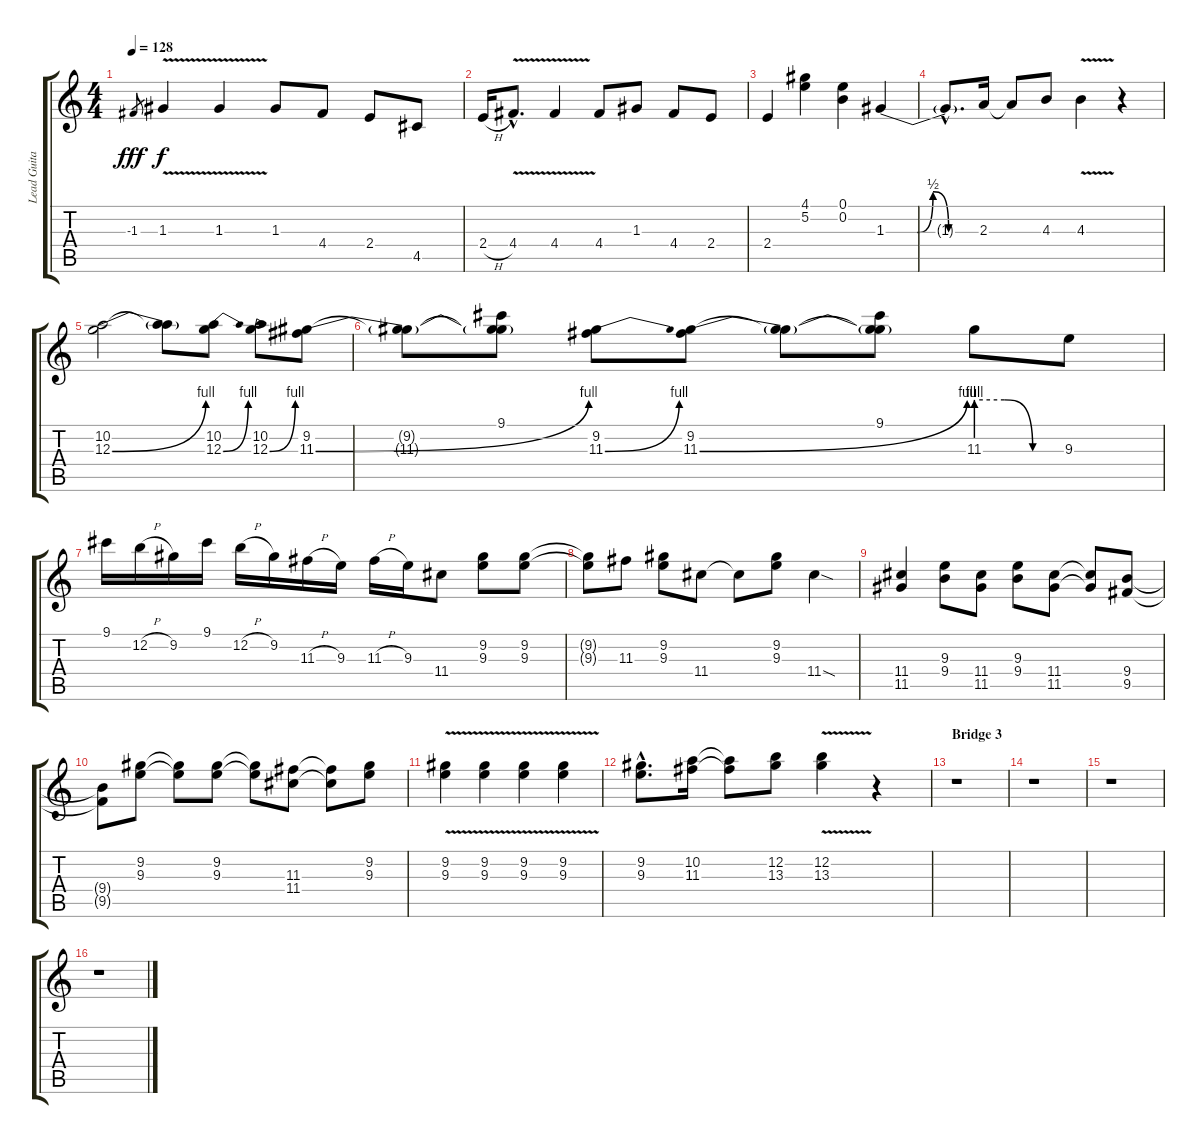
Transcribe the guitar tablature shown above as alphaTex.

\track ("Lead Guitar 1" "Lead Guita") {instrument distortionguitar}
\staff {score tabs}
\tuning (E4 B3 G3 D3 A2 E2) {hide}
\ts (4 4)
\tempo 128
\clef g2
\ks c
-1.3.8{gr dy fff} 1.3{v}.4{dy f} 1.3{v}.4 1.3.8 4.4.8 2.4.8 4.5.8 |
2.4{h}.16 4.4{v hac}.8{d} 4.4{v}.4 4.4.8 1.3.8 4.4.8 2.4.8 |
2.4.4 (4.1 5.2).4 (0.1 0.2).4 1.3{be (custom 0 0 20 0 30 2 40 0 60 0)}.4 |
1.3{hac t}.8{d} 2.3.16 2.3{t}.8 4.3.8 4.3{v}.4 r.4 |
(10.2 12.3{be (bend 0 0 60 4)}).2 (10.2{t} 12.3{t}).8 (10.2 12.3{be (bend 0 0 60 4)}).8 (10.2 12.3{be (bend 0 0 60 4)}).8 (9.2 11.3{be (bend 0 0 60 4)}).8 |
(9.2{t} 11.3{t}).8 (9.1 9.2{t} 11.3{t}).8 (9.2 11.3{be (bend 0 0 60 4)}).8 (9.2 11.3{be (bend 0 0 60 4)}).8 (9.2{t} 11.3{t}).8 (9.1 9.2{t} 11.3{t}).8 11.3{be (custom 0 4 20 4 40 0 60 0)}.8 9.3.8 |
9.1.16 12.2{h}.16 9.2.16 9.1.16 12.2{h}.16 9.2.16 11.3{h}.16 9.3.16 11.3{h}.16 9.3.16 11.4.8 (9.2 9.3).8 (9.2 9.3).8 |
(9.2{t} 9.3{t}).8 11.3.8 (9.2 9.3).8 11.4.8 11.4{t}.8 (9.2 9.3).8 11.4{sod}.4 |
(11.4 11.5).4 (9.3 9.4).8 (11.4 11.5).8 (9.3 9.4).8 (11.4 11.5).8 (11.4{t} 11.5{t}).8 (9.4 9.5).8 |
(9.4{t} 9.5{t}).8 (9.2 9.3).8 (9.2{t} 9.3{t}).8 (9.2 9.3).8 (9.2{t} 9.3{t}).8 (11.3 11.4).8 (11.3{t} 11.4{t}).8 (9.2 9.3).8 |
(9.2{v} 9.3{v}).4 (9.2{v} 9.3{v}).4 (9.2{v} 9.3{v}).4 (9.2{v} 9.3{v}).4 |
(9.2{hac} 9.3{hac}).8{d} (10.2 11.3).16 (10.2{t} 11.3{t}).8 (12.2 13.3).8 (12.2{v} 13.3{v}).4 r.4 |
\section ("" "Bridge 3")
r.1 |
r.1 |
r.1 |
r.1
